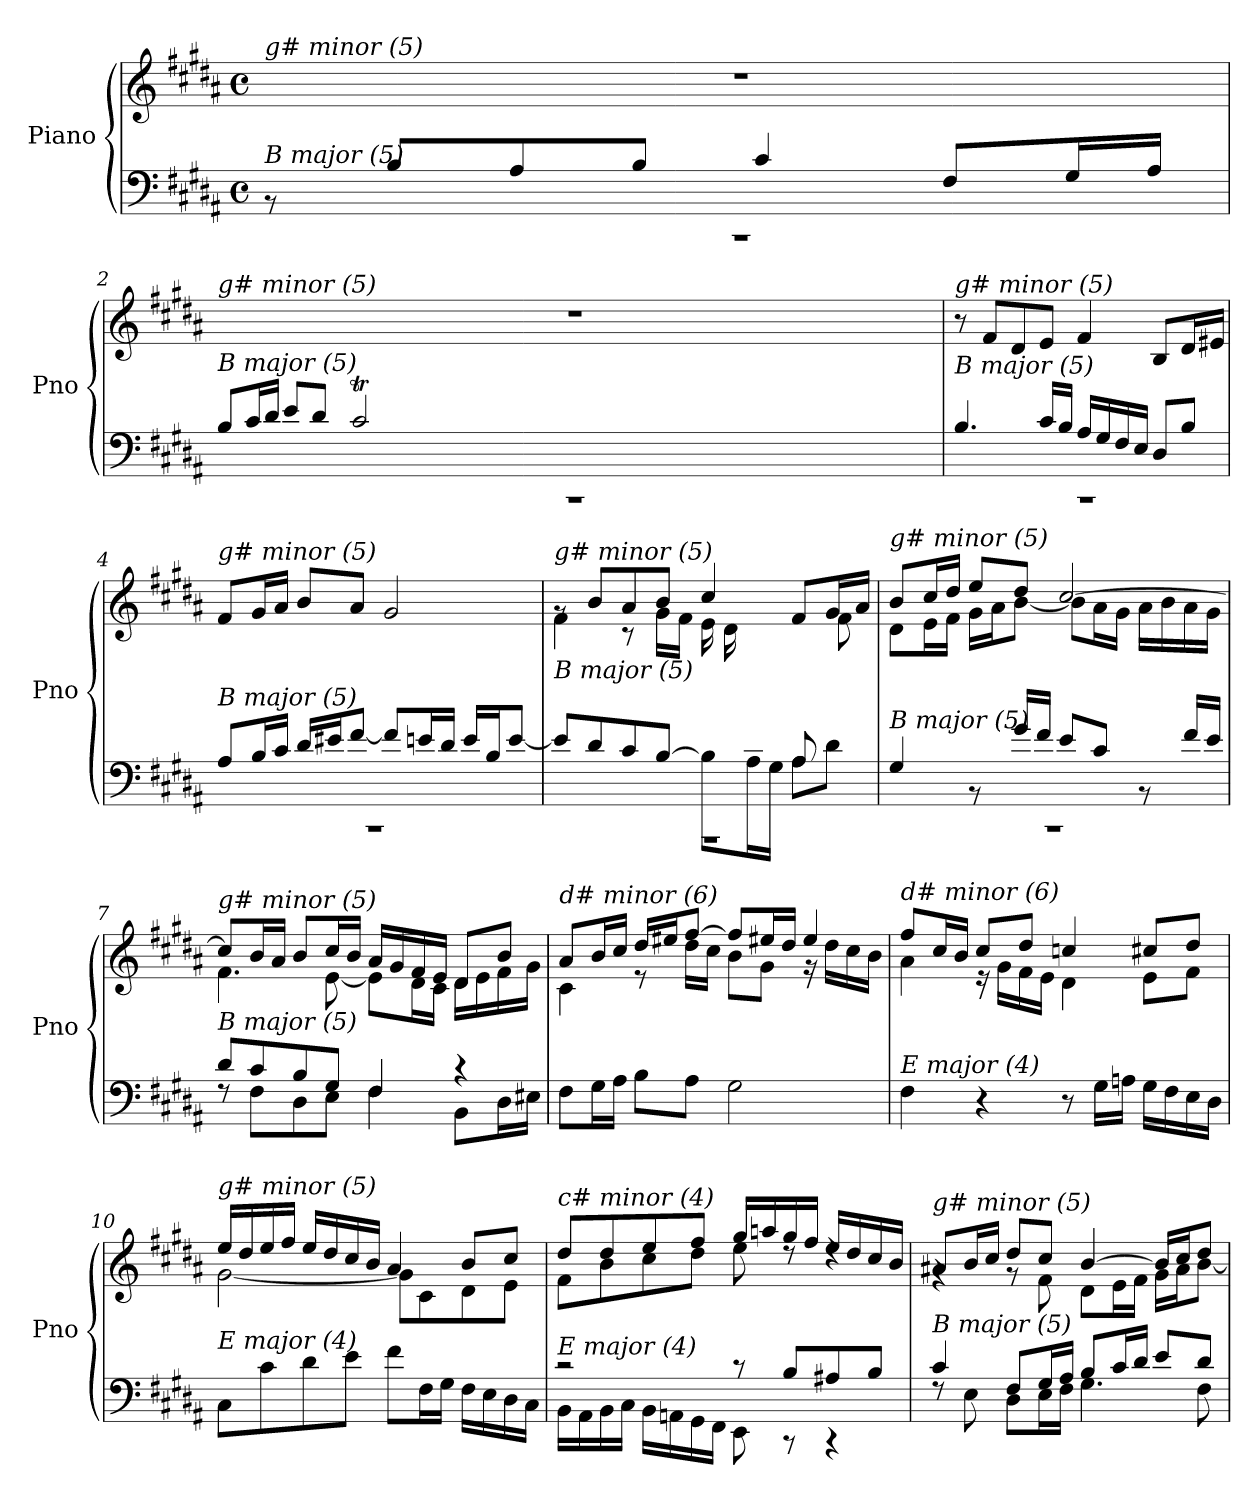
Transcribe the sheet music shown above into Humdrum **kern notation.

**kern	**kern
*part1	*part1
*staff2	*staff1
*I"Piano	*
*I'Pno	*
*clefF4	*clefG2
*k[f#c#g#d#a#]	*k[f#c#g#d#a#]
*M4/4	*M4/4
*met(c)	*met(c)
=1	=1
*^	*
!	!	!LO:TX:i:t=g# minor (5)
!LO:TX:i:t=B major (5)	!	!
1rCC	8r	1r
.	8B/L	.
.	8A#/	.
.	8B/J	.
.	4c#/	.
.	8F#/L	.
.	16G#/L	.
.	16A#/JJ	.
!!LO:LB:g=z
=2	=2	=2
*	*^	*^
!	!	!	!LO:TX:i:t=g# minor (5)	!
!LO:TX:i:t=B major (5)	!	!	!	!
1rCC	2ryy	8B/L	1r	2ryy
.	.	16c#/L	.	.
.	.	16d#/JJ	.	.
.	.	8e/L	.	.
.	.	8d#/J	.	.
.	64d#yy	2c#T/	.	2ryy
.	64c#yy	.	.	.
.	64d#yy	.	.	.
.	64c#yy	.	.	.
.	64d#yy	.	.	.
.	64c#yy	.	.	.
.	64d#yy	.	.	.
.	64c#yy	.	.	.
.	64d#yy	.	.	.
.	64c#yy	.	.	.
.	64d#yy	.	.	.
.	64c#yy	.	.	.
.	64d#yy	.	.	.
.	64c#yy	.	.	.
.	64d#yy	.	.	.
.	64c#yy	.	.	.
.	64d#yy	.	.	.
.	64c#yy	.	.	.
.	64d#yy	.	.	.
.	64c#yy	.	.	.
.	64d#yy	.	.	.
.	64c#yy	.	.	.
.	64d#yy	.	.	.
.	64c#yy	.	.	.
.	64d#yy	.	.	.
.	64c#yy	.	.	.
.	64d#yy	.	.	.
.	64c#yy	.	.	.
.	64d#yy	.	.	.
.	64c#yy	.	.	.
.	64d#yy	.	.	.
.	64c#yy	.	.	.
*	*v	*v	*	*
*	*	*v	*v
!!LO:LB:g=z
=3	=3	=3
!	!	!LO:TX:i:t=g# minor (5)
!LO:TX:i:t=B major (5)	!	!
1rCC	4.B/	8r
.	.	8f#/L
.	.	8d#/
.	16c#/LL	8e/J
.	16B/JJ	.
.	16A#/LL	4f#/
.	16G#/	.
.	16F#/	.
.	16E/JJ	.
.	8D#/L	8B/L
.	8B/J	16d#/L
.	.	16e#Xi/JJ
=4	=4	=4
!	!	!LO:TX:i:t=g# minor (5)
!LO:TX:i:t=B major (5)	!	!
1rCC	8A#/L	8f#/L
.	16B/L	16g#/L
.	16c#/JJ	16a#/JJ
.	16d#/LL	8b/L
.	16e#Xi/J	.
.	[8f#/J	8a#/J
.	8f#/L]	2g#/
.	16en/L	.
.	16d#/JJ	.
.	16e/LL	.
.	16B/J	.
.	[8e/J	.
!!LO:LB:g=z
=5	=5	=5
*	*^	*^
!	!	!	!LO:TX:i:t=g# minor (5)	!
!LO:TX:i:t=B major (5)	!	!	!	!
2ryy	1rAAA	8e/L]	8rg	4f#\
.	.	8d#/	8b/L	.
.	.	8c#/	8a#/	8r
.	.	[8B/J	8b/J	16g#\LL
.	.	.	.	16f#\JJ
8ryy	.	8B\L]	4cc#/	16e\LL
.	.	.	.	16d#\
16c#/	.	16A#\L	.	4ryy
16B/JJ	.	16G#\JJ	.	.
8A#/L	.	8A#\L	8f#/L	.
8ryy	.	8d#\J	16g#/L	8f#\J
.	.	.	16a#/JJ	.
*	*v	*v	*	*
=6	=6	=6	=6
!	!	!LO:TX:i:t=g# minor (5)	!
!LO:TX:i:t=B major (5)	!	!	!
1rCC	4G#/	8b/L	8d#\L
.	.	16cc#/L	16e\L
.	.	16dd#/JJ	16f#\JJ
.	8r	8ee/L	16g#\LL
.	.	.	16a#\J
.	16g#/LL	8dd#/J	[8b\J
.	16f#/JJ	.	.
.	8e/L	[2cc#/	8b\L]
.	8c#/J	.	16a#\L
.	.	.	16g#\JJ
.	8r	.	16a#\LL
.	.	.	16b\
.	16f#/LL	.	16a#\
.	16e/JJ	.	16g#\JJ
=7	=7	=7	=7
!	!	!LO:TX:i:t=g# minor (5)	!
!LO:TX:i:t=B major (5)	!	!	!
8d#/L	8rF	8cc#/L]	4.f#\
8c#/	8F#\L	16b/L	.
.	.	16a#/JJ	.
8B/	8D#\	8b/L	.
8G#/J	8E\J	16cc#/L	[8e\
.	.	16b/JJ	.
4F#/	4F#\	16a#/LL	8e\L]
.	.	16g#/	.
.	.	16f#/	16d#\L
.	.	16e/JJ	16c#\JJ
4r	8BB\L	8d#/L	16d#\LL
.	.	.	16e\
.	16D#\L	8b/J	16f#\
.	16E#Xi\JJ	.	16g#\JJ
!!LO:LB:g=z	!!
=8	=8	=8	=8
!	!	!LO:TX:i:t=d# minor (6)	!
!LO:TX:i:t=B major (5)	!	!	!
*v	*v	*	*
8F#\L	8a#/L	4c#\
16G#\L	16b/L	.
16A#\JJ	16cc#/JJ	.
8B\L	16dd#/LL	8r
.	16ee#X/J	.
8A#\J	[8ff#/J	16dd#\LL
.	.	16cc#\JJ
2G#\	8ff#/L]	8b\L
.	16ee#X/L	8g#\J
.	16dd#/JJ	.
.	4ee#/	16r
.	.	16dd#\LL
.	.	16cc#\
.	.	16b\JJ
=9	=9	=9
!	!LO:TX:i:t=d# minor (6)	!
!LO:TX:i:t=E major (4)	!	!
4F#\	8ff#/L	4a#\
.	16cc#/L	.
.	16b/JJ	.
4r	8cc#/L	16r
.	.	16g#\LL
.	8dd#/J	16f#\
.	.	16e\JJ
8r	4ccnj/	4d#\
16G#\LL	.	.
16An\JJ	.	.
16G#\LL	8cc#/L	8e\L
16F#\	.	.
16E\	8dd#/J	8f#\J
16D#\JJ	.	.
=10	=10	=10
!	!LO:TX:i:t=g# minor (5)	!
!LO:TX:i:t=E major (4)	!	!
8C#\L	16ee/LL	[2g#\
.	16dd#/	.
8c#\	16ee/	.
.	16ff#/JJ	.
8d#\	16ee/LL	.
.	16dd#/	.
8e\J	16cc#/	.
.	16b/JJ	.
8f#\L	4a#/	8g#\L]
16F#\L	.	8c#\
16G#\JJ	.	.
16F#\LL	8b/L	8d#\
16E\	.	.
16D#\	8cc#/J	8e\J
16C#\JJ	.	.
!!LO:PB:g=z	!!
=11	=11	=11
*^	*	*
!	!	!LO:TX:i:t=c# minor (4)	!
!LO:TX:i:t=E major (4)	!	!	!
2r	16BB\LL	8dd#/L	8f#\L
.	16AA#\	.	.
.	16BB\	8dd#/	8b\
.	16C#\JJ	.	.
.	16BB\LL	8ee/	8cc#\
.	16AAn\	.	.
.	16GG#\	8ff#/J	8dd#\J
.	16FF#\JJ	.	.
8r	8EE\	16gg#/LL	8ee\
.	.	16aan/	.
8B/L	8r	16gg#/	8rdd
.	.	16ff#/JJ	.
8A#X/	4r	16ee/LL	4rdd
.	.	16dd#/	.
8B/J	.	16cc#/	.
.	.	16b/JJ	.
=12	=12	=12	=12
!	!	!LO:TX:i:t=g# minor (5)	!
!LO:TX:i:t=B major (5)	!	!	!
4c#/	8rF	8a#X/L	4rg
.	8E\	16b/L	.
.	.	16cc#/JJ	.
8F#/L	8D#\L	8dd#/L	8rg
16G#/L	16E\L	8cc#/J	8f#\
16A#/JJ	16F#\JJ	.	.
8B/L	4.G#\	[4b/	8d#\L
16c#/L	.	.	16e\L
16d#/JJ	.	.	16f#\JJ
8e/L	.	16b/LL]	16g#\LL
.	.	16cc#/J	16a#\J
8d#/J	8F#\	8dd#/J	[8b\J
*v	*v	*	*
*	*v	*v
=	=
*-	*-
